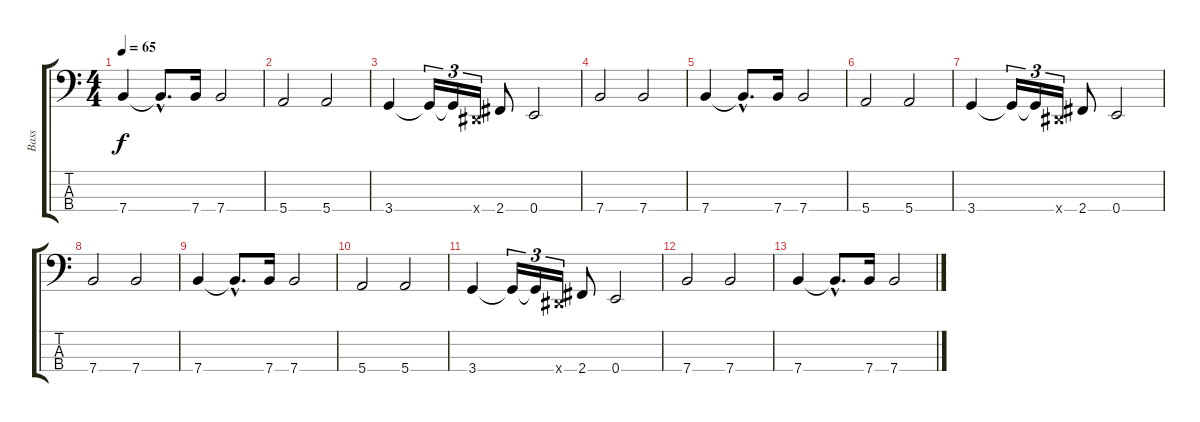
\track ("Bass" "Bass") {instrument electricbassfinger}
\staff {score tabs}
\tuning (G2 D2 A1 E1) {hide}
\ts (4 4)
\tempo 65
\clef f4
\ks c
7.4.4{dy f} 7.4{hac t}.8{d} 7.4.16 7.4.2 |
5.4.2 5.4.2 |
3.4.4 3.4{t}.16{tu (3 2)} 3.4{t}.16{tu (3 2)} -1.4{x}.16{tu (3 2)} 2.4.8 0.4.2 |
7.4.2 7.4.2 |
7.4.4 7.4{hac t}.8{d} 7.4.16 7.4.2 |
5.4.2 5.4.2 |
3.4.4 3.4{t}.16{tu (3 2)} 3.4{t}.16{tu (3 2)} -1.4{x}.16{tu (3 2)} 2.4.8 0.4.2 |
7.4.2 7.4.2 |
7.4.4 7.4{hac t}.8{d} 7.4.16 7.4.2 |
5.4.2{volume 8} 5.4.2 |
3.4.4 3.4{t}.16{tu (3 2)} 3.4{t}.16{tu (3 2)} -1.4{x}.16{tu (3 2)} 2.4.8 0.4.2 |
7.4.2{volume 0} 7.4.2 |
7.4.4 7.4{hac t}.8{d} 7.4.16 7.4.2
